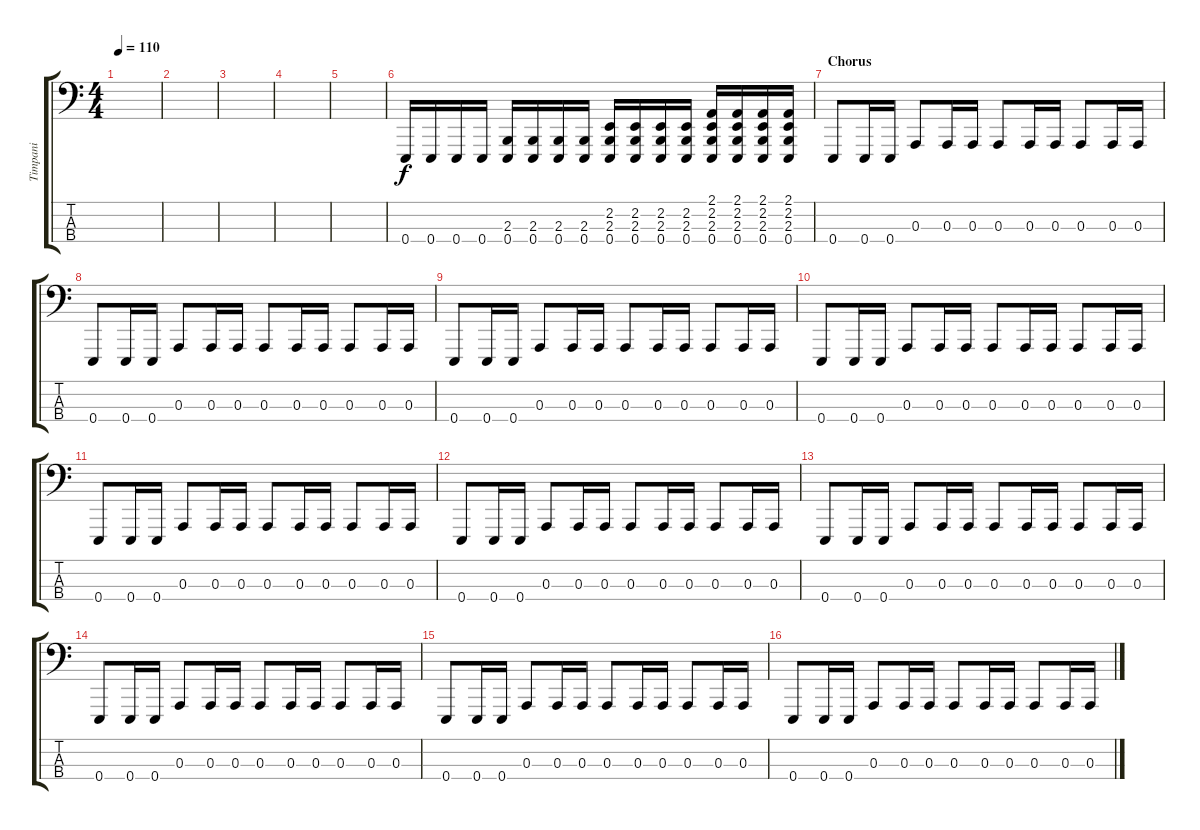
\track ("Timpani" "Timpani") {instrument timpani}
\staff {score tabs}
\tuning (G2 D2 A1 E1) {hide}
\ts (4 4)
\tempo 110
\clef f4
\ks c
|
|
|
|
|
0.4.16 0.4.16 0.4.16 0.4.16 (2.3 0.4).16 (2.3 0.4).16 (2.3 0.4).16 (2.3 0.4).16 (2.2 2.3 0.4).16 (2.2 2.3 0.4).16 (2.2 2.3 0.4).16 (2.2 2.3 0.4).16 (2.1 2.2 2.3 0.4).16 (2.1 2.2 2.3 0.4).16 (2.1 2.2 2.3 0.4).16 (2.1 2.2 2.3 0.4).16 |
\section ("" "Chorus ")
0.4.8 0.4.16 0.4.16 0.3.8 0.3.16 0.3.16 0.3.8 0.3.16 0.3.16 0.3.8 0.3.16 0.3.16 |
0.4.8 0.4.16 0.4.16 0.3.8 0.3.16 0.3.16 0.3.8 0.3.16 0.3.16 0.3.8 0.3.16 0.3.16 |
0.4.8 0.4.16 0.4.16 0.3.8 0.3.16 0.3.16 0.3.8 0.3.16 0.3.16 0.3.8 0.3.16 0.3.16 |
0.4.8 0.4.16 0.4.16 0.3.8 0.3.16 0.3.16 0.3.8 0.3.16 0.3.16 0.3.8 0.3.16 0.3.16 |
0.4.8 0.4.16 0.4.16 0.3.8 0.3.16 0.3.16 0.3.8 0.3.16 0.3.16 0.3.8 0.3.16 0.3.16 |
0.4.8 0.4.16 0.4.16 0.3.8 0.3.16 0.3.16 0.3.8 0.3.16 0.3.16 0.3.8 0.3.16 0.3.16 |
0.4.8 0.4.16 0.4.16 0.3.8 0.3.16 0.3.16 0.3.8 0.3.16 0.3.16 0.3.8 0.3.16 0.3.16 |
0.4.8 0.4.16 0.4.16 0.3.8 0.3.16 0.3.16 0.3.8 0.3.16 0.3.16 0.3.8 0.3.16 0.3.16 |
0.4.8 0.4.16 0.4.16 0.3.8 0.3.16 0.3.16 0.3.8 0.3.16 0.3.16 0.3.8 0.3.16 0.3.16 |
0.4.8 0.4.16 0.4.16 0.3.8 0.3.16 0.3.16 0.3.8 0.3.16 0.3.16 0.3.8 0.3.16 0.3.16
